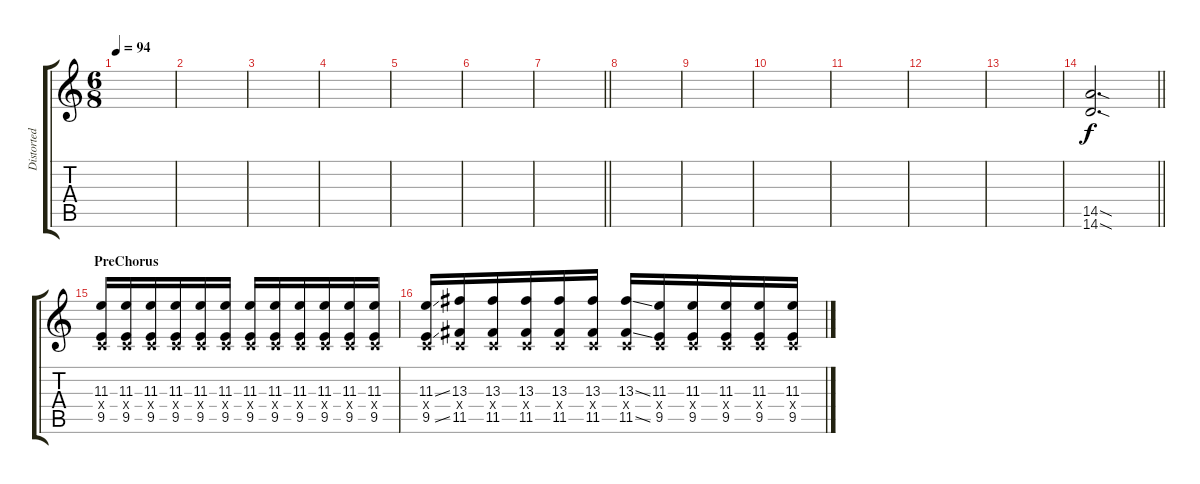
\track ("Distorted Left" "Distorted ") {instrument distortionguitar}
\staff {score tabs}
\tuning (D4 A3 F3 C3 G2 C2) {hide}
\ts (6 8)
\tempo 94
\clef g2
\ks c
|
|
|
|
|
|
\barLineRight lightlight
|
|
|
|
|
|
|
\barLineRight lightlight
(14.5{sod} 14.6{sod}).2{d dy f} |
\section ("" "PreChorus")
(11.3 0.4{x} 9.5).16 (11.3 0.4{x} 9.5).16 (11.3 0.4{x} 9.5).16 (11.3 0.4{x} 9.5).16 (11.3 0.4{x} 9.5).16 (11.3 0.4{x} 9.5).16 (11.3 0.4{x} 9.5).16 (11.3 0.4{x} 9.5).16 (11.3 0.4{x} 9.5).16 (11.3 0.4{x} 9.5).16 (11.3 0.4{x} 9.5).16 (11.3 0.4{x} 9.5).16 |
(11.3{ss} 0.4{x} 9.5{ss}).16 (13.3 0.4{x} 11.5).16 (13.3 0.4{x} 11.5).16 (13.3 0.4{x} 11.5).16 (13.3 0.4{x} 11.5).16 (13.3 0.4{x} 11.5).16 (13.3{ss} 0.4{x} 11.5{ss}).16 (11.3 0.4{x} 9.5).16 (11.3 0.4{x} 9.5).16 (11.3 0.4{x} 9.5).16 (11.3 0.4{x} 9.5).16 (11.3 0.4{x} 9.5).16
